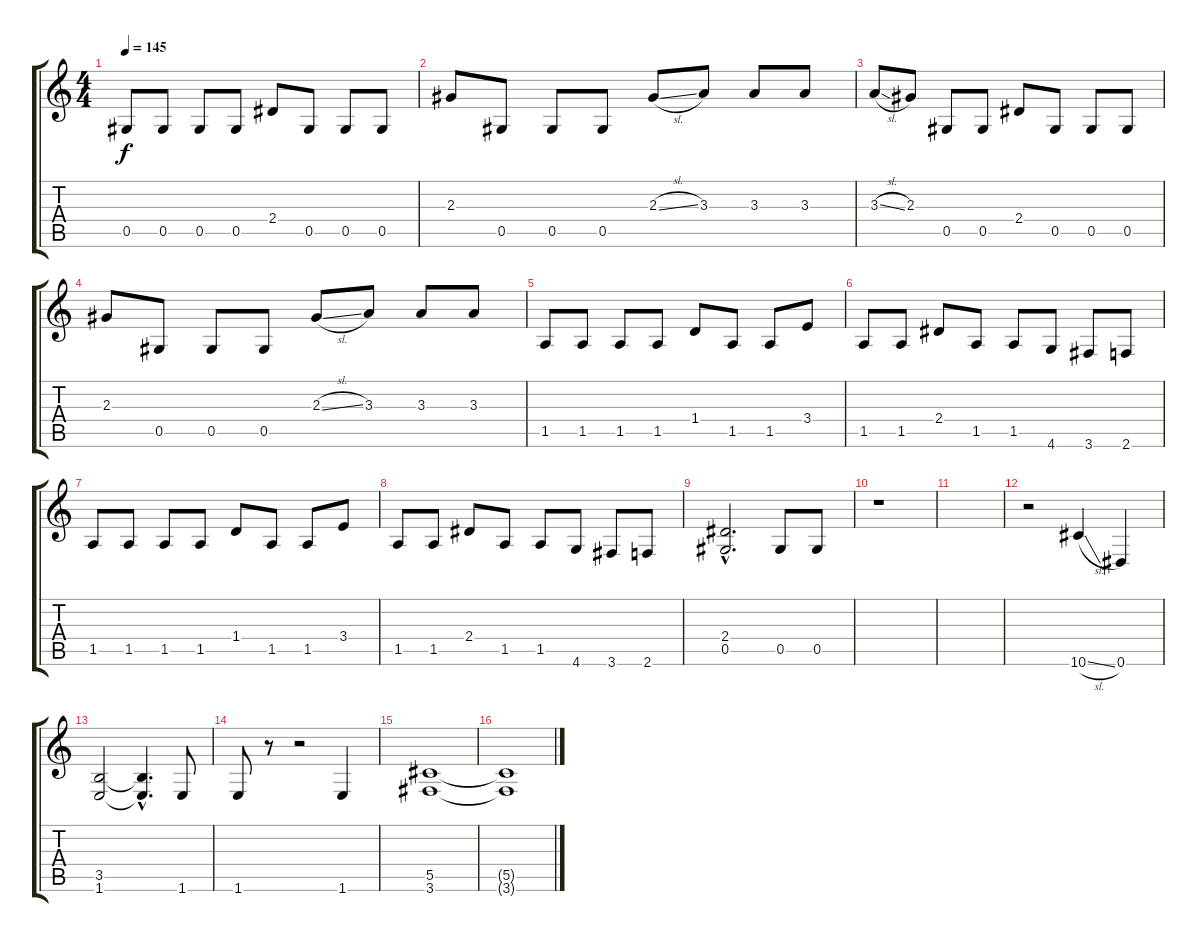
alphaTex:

\track "" {instrument distortionguitar}
\staff {score tabs}
\tuning (Eb4 Bb3 Gb3 Db3 Ab2 Eb2) {hide}
\ts (4 4)
\tempo 145
\clef g2
\ks c
0.5.8{dy f} 0.5.8 0.5.8 0.5.8 2.4.8 0.5.8 0.5.8 0.5.8 |
2.3.8 0.5.8 0.5.8 0.5.8 2.3{sl}.8 3.3.8 3.3.8 3.3.8 |
3.3{sl}.8 2.3.8 0.5.8 0.5.8 2.4.8 0.5.8 0.5.8 0.5.8 |
2.3.8 0.5.8 0.5.8 0.5.8 2.3{sl}.8 3.3.8 3.3.8 3.3.8 |
1.5.8 1.5.8 1.5.8 1.5.8 1.4.8 1.5.8 1.5.8 3.4.8 |
1.5.8 1.5.8 2.4.8 1.5.8 1.5.8 4.6.8 3.6.8 2.6.8 |
1.5.8 1.5.8 1.5.8 1.5.8 1.4.8 1.5.8 1.5.8 3.4.8 |
1.5.8 1.5.8 2.4.8 1.5.8 1.5.8 4.6.8 3.6.8 2.6.8 |
(2.4{hac} 0.5{hac}).2{d} 0.5.8 0.5.8 |
r.1 |
|
r.2 10.6{sl}.4 0.6.4 |
(3.5 1.6).2 (3.5{hac t} 1.6{hac t}).4{d} 1.6.8 |
1.6.8 r.8 r.2 1.6.4 |
(5.5 3.6).1 |
(5.5{t} 3.6{t}).1
